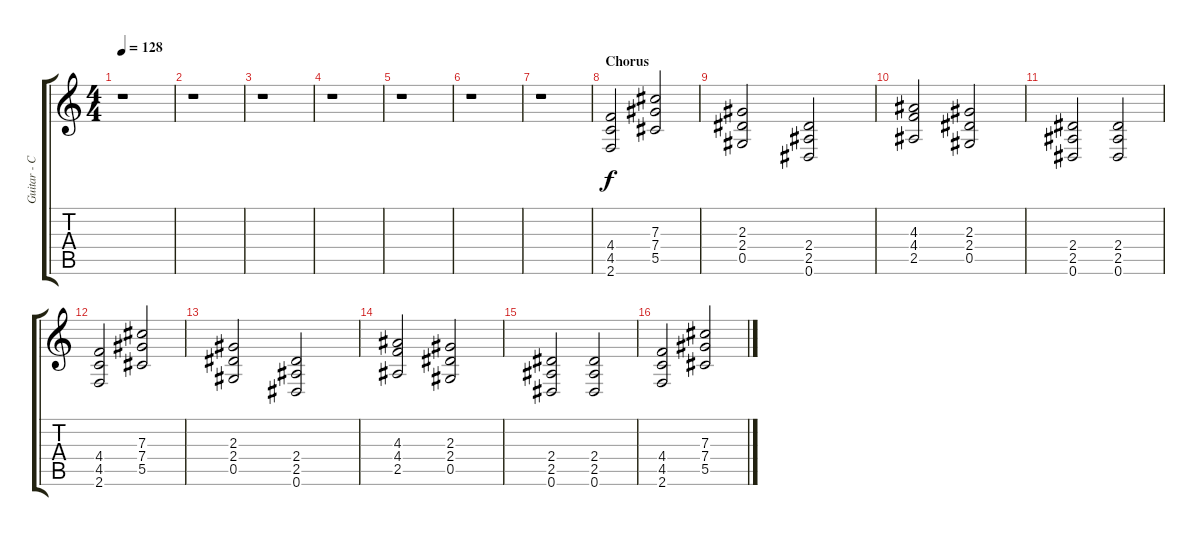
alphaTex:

\track ("Guitar - Chris Bay" "Guitar - C") {instrument distortionguitar}
\staff {score tabs}
\tuning (Eb4 Bb3 Gb3 Db3 Ab2 Eb2) {hide}
\ts (4 4)
\tempo 128
\clef g2
\ks c
r.1{dy f} |
r.1 |
r.1 |
r.1 |
r.1 |
r.1 |
r.1 |
\section ("" "Chorus")
(4.4 4.5 2.6).2 (7.3 7.4 5.5).2 |
(2.3 2.4 0.5).2 (2.4 2.5 0.6).2 |
(4.3 4.4 2.5).2 (2.3 2.4 0.5).2 |
(2.4 2.5 0.6).2 (2.4 2.5 0.6).2 |
(4.4 4.5 2.6).2 (7.3 7.4 5.5).2 |
(2.3 2.4 0.5).2 (2.4 2.5 0.6).2 |
(4.3 4.4 2.5).2 (2.3 2.4 0.5).2 |
(2.4 2.5 0.6).2 (2.4 2.5 0.6).2 |
(4.4 4.5 2.6).2 (7.3 7.4 5.5).2
